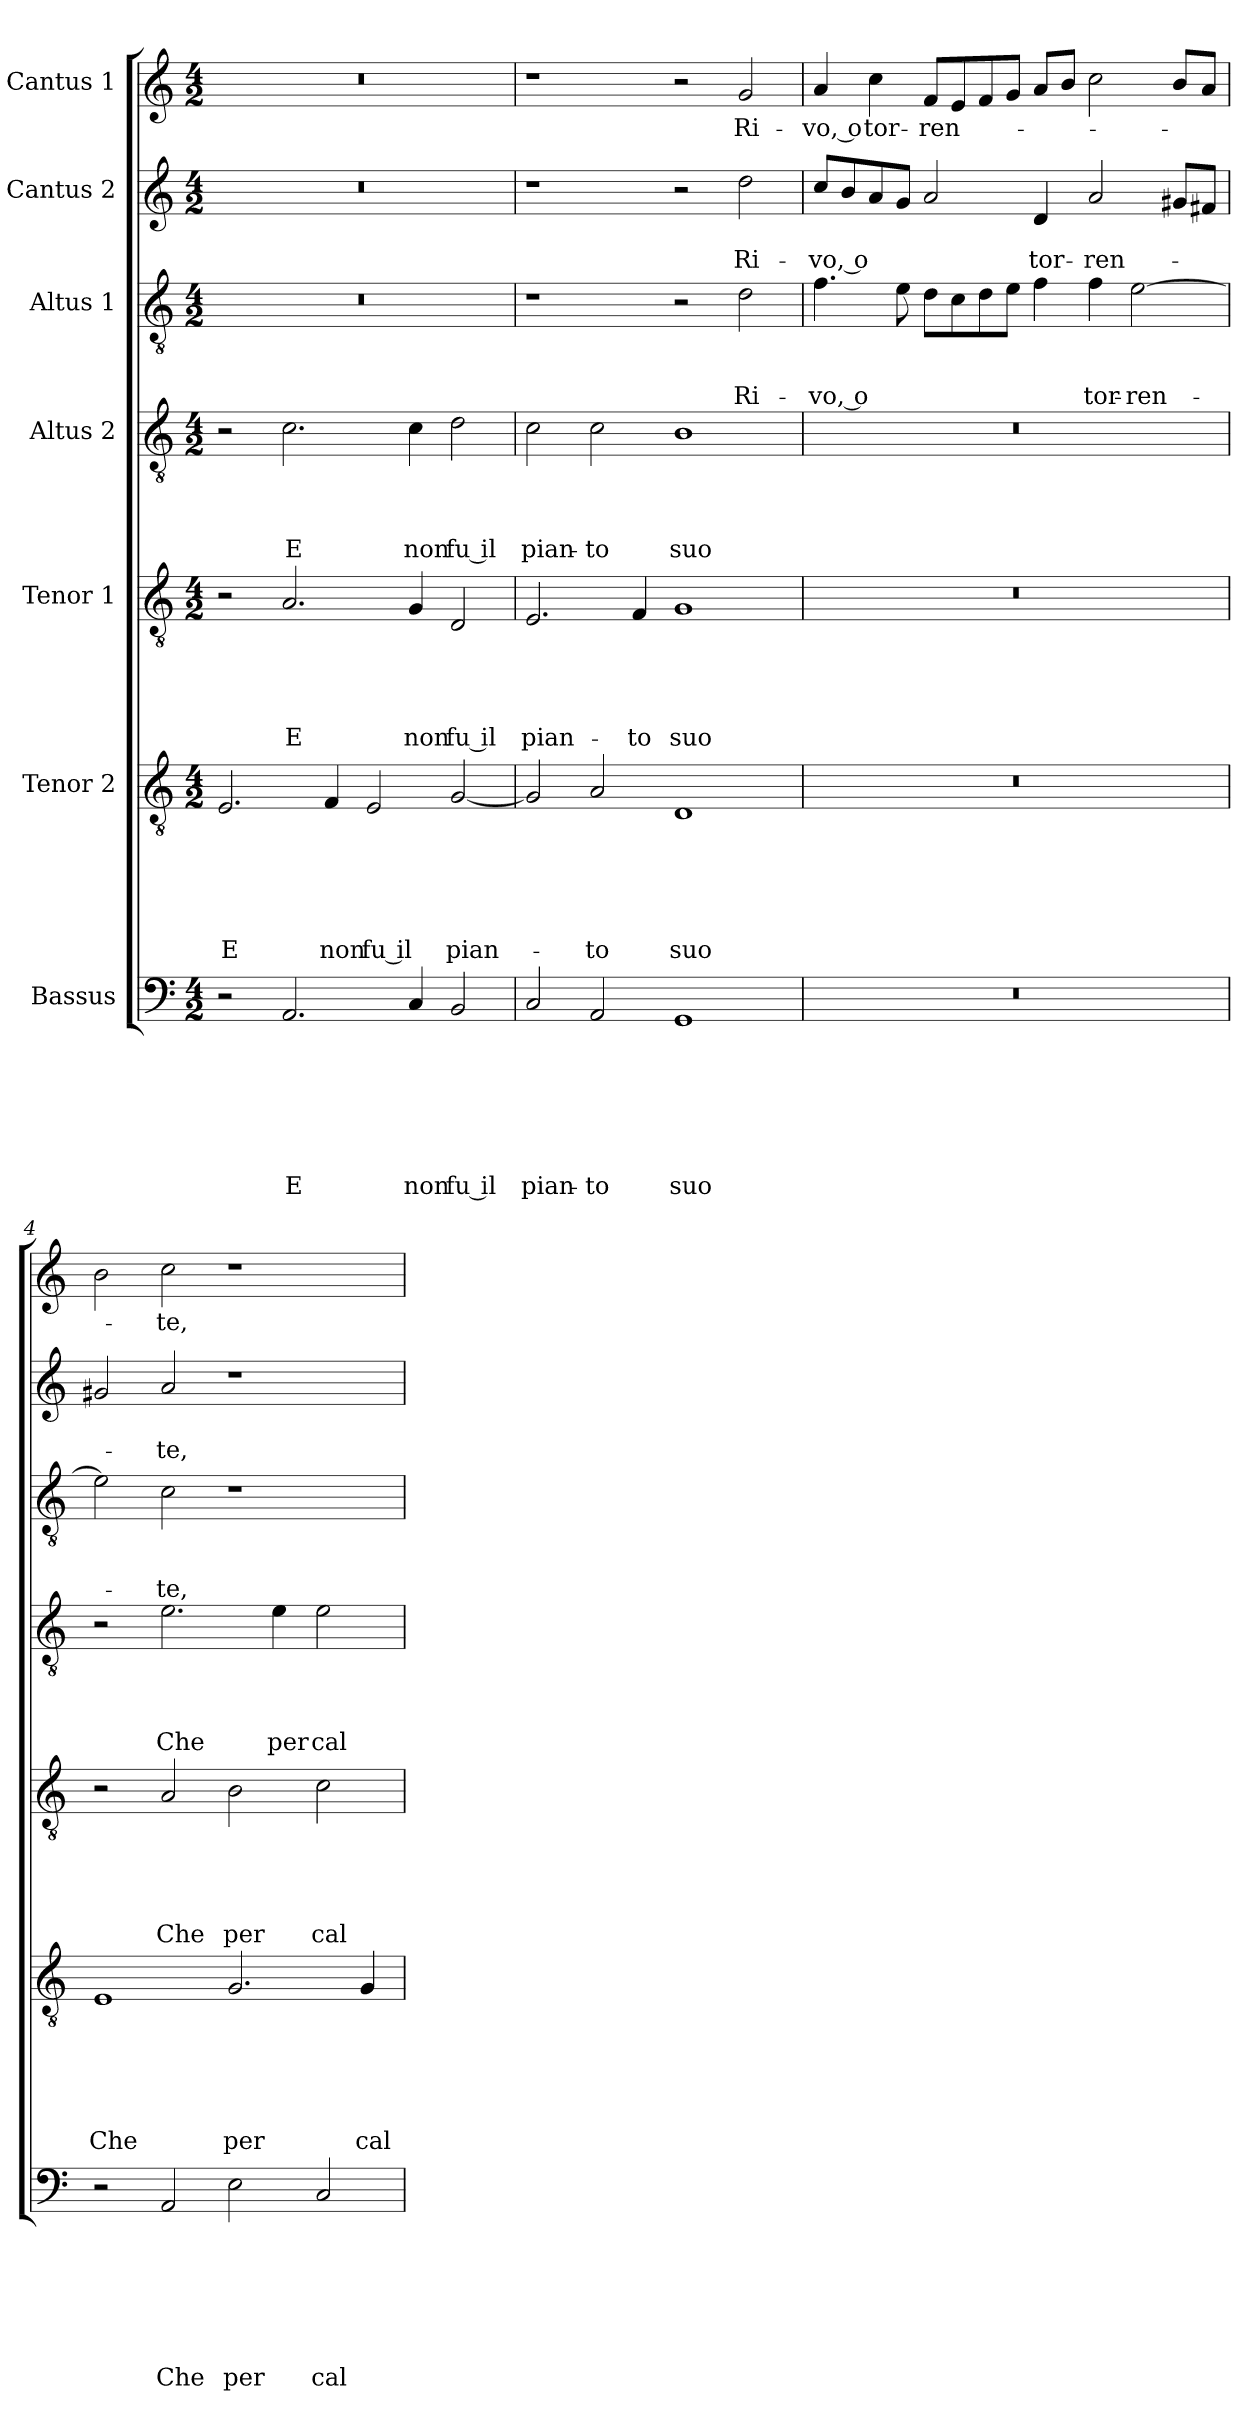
**kern	**text	**text	**text	**text	**text	**text	**text	**kern	**text	**text	**text	**text	**text	**text	**kern	**text	**text	**text	**text	**text	**kern	**text	**text	**text	**text	**kern	**text	**text	**text	**kern	**text	**text	**kern	**text
*part7	*part7	*part7	*part7	*part7	*part7	*part7	*part7	*part6	*part6	*part6	*part6	*part6	*part6	*part6	*part5	*part5	*part5	*part5	*part5	*part5	*part4	*part4	*part4	*part4	*part4	*part3	*part3	*part3	*part3	*part2	*part2	*part2	*part1	*part1
*staff7	*staff7	*staff7	*staff7	*staff7	*staff7	*staff7	*staff7	*staff6	*staff6	*staff6	*staff6	*staff6	*staff6	*staff6	*staff5	*staff5	*staff5	*staff5	*staff5	*staff5	*staff4	*staff4	*staff4	*staff4	*staff4	*staff3	*staff3	*staff3	*staff3	*staff2	*staff2	*staff2	*staff1	*staff1
*I"Bassus	*	*	*	*	*	*	*	*I"Tenor 2	*	*	*	*	*	*	*I"Tenor 1	*	*	*	*	*	*I"Altus 2	*	*	*	*	*I"Altus 1	*	*	*	*I"Cantus 2	*	*	*I"Cantus 1	*
*clefF4	*	*	*	*	*	*	*	*clefGv2	*	*	*	*	*	*	*clefGv2	*	*	*	*	*	*clefGv2	*	*	*	*	*clefGv2	*	*	*	*clefG2	*	*	*clefG2	*
*k[]	*	*	*	*	*	*	*	*k[]	*	*	*	*	*	*	*k[]	*	*	*	*	*	*k[]	*	*	*	*	*k[]	*	*	*	*k[]	*	*	*k[]	*
*a:	*	*	*	*	*	*	*	*a:	*	*	*	*	*	*	*a:	*	*	*	*	*	*a:	*	*	*	*	*a:	*	*	*	*a:	*	*	*a:	*
*M4/2	*	*	*	*	*	*	*	*M4/2	*	*	*	*	*	*	*M4/2	*	*	*	*	*	*M4/2	*	*	*	*	*M4/2	*	*	*	*M4/2	*	*	*M4/2	*
=1	=1	=1	=1	=1	=1	=1	=1	=1	=1	=1	=1	=1	=1	=1	=1	=1	=1	=1	=1	=1	=1	=1	=1	=1	=1	=1	=1	=1	=1	=1	=1	=1	=1	=1
!	!	!	!	!	!	!	!	!	!	!	!	!	!	!LO:LY:b	!	!	!	!	!	!	!	!	!	!	!	!	!	!	!	!	!	!	!	!
2r	.	.	.	.	.	.	.	2.E/	.	.	.	.	.	E	2r	.	.	.	.	.	2r	.	.	.	.	0r	.	.	.	0r	.	.	0r	.
!	!	!	!	!	!	!	!LO:LY:b	!	!	!	!	!	!	!	!	!	!	!	!	!LO:LY:b	!	!	!	!	!LO:LY:b	!	!	!	!	!	!	!	!	!
2.AA/	.	.	.	.	.	.	E	.	.	.	.	.	.	.	2.A/	.	.	.	.	E	2.c\	.	.	.	E	.	.	.	.	.	.	.	.	.
!	!	!	!	!	!	!	!	!	!	!	!	!	!	!LO:LY:b	!	!	!	!	!	!	!	!	!	!	!	!	!	!	!	!	!	!	!	!
.	.	.	.	.	.	.	.	4F/	.	.	.	.	.	non	.	.	.	.	.	.	.	.	.	.	.	.	.	.	.	.	.	.	.	.
!	!	!	!	!	!	!	!	!	!	!	!	!	!	!LO:LY:b	!	!	!	!	!	!	!	!	!	!	!	!	!	!	!	!	!	!	!	!
.	.	.	.	.	.	.	.	2E/	.	.	.	.	.	fu il	.	.	.	.	.	.	.	.	.	.	.	.	.	.	.	.	.	.	.	.
!	!	!	!	!	!	!	!LO:LY:b	!	!	!	!	!	!	!	!	!	!	!	!	!LO:LY:b	!	!	!	!	!LO:LY:b	!	!	!	!	!	!	!	!	!
4C/	.	.	.	.	.	.	non	.	.	.	.	.	.	.	4G/	.	.	.	.	non	4c\	.	.	.	non	.	.	.	.	.	.	.	.	.
!	!	!	!	!	!	!	!LO:LY:b	!	!	!	!	!	!	!LO:LY:b	!	!	!	!	!	!LO:LY:b	!	!	!	!	!LO:LY:b	!	!	!	!	!	!	!	!	!
2BB/	.	.	.	.	.	.	fu il	[2G/	.	.	.	.	.	pian-	2D/	.	.	.	.	fu il	2d\	.	.	.	fu il	.	.	.	.	.	.	.	.	.
=2	=2	=2	=2	=2	=2	=2	=2	=2	=2	=2	=2	=2	=2	=2	=2	=2	=2	=2	=2	=2	=2	=2	=2	=2	=2	=2	=2	=2	=2	=2	=2	=2	=2	=2
!	!	!	!	!	!	!	!LO:LY:b	!	!	!	!	!	!	!	!	!	!	!	!	!LO:LY:b	!	!	!	!	!LO:LY:b	!	!	!	!	!	!	!	!	!
2C/	.	.	.	.	.	.	pian-	2G/]	.	.	.	.	.	.	2.E/	.	.	.	.	pian-	2c\	.	.	.	pian-	1r	.	.	.	1r	.	.	1r	.
!	!	!	!	!	!	!	!LO:LY:b	!	!	!	!	!	!	!LO:LY:b	!	!	!	!	!	!	!	!	!	!	!LO:LY:b	!	!	!	!	!	!	!	!	!
2AA/	.	.	.	.	.	.	-to	2A/	.	.	.	.	.	-to	.	.	.	.	.	.	2c\	.	.	.	-to	.	.	.	.	.	.	.	.	.
!	!	!	!	!	!	!	!	!	!	!	!	!	!	!	!	!	!	!	!	!LO:LY:b	!	!	!	!	!	!	!	!	!	!	!	!	!	!
.	.	.	.	.	.	.	.	.	.	.	.	.	.	.	4F/	.	.	.	.	-to	.	.	.	.	.	.	.	.	.	.	.	.	.	.
!	!	!	!	!	!	!	!LO:LY:b	!	!	!	!	!	!	!LO:LY:b	!	!	!	!	!	!LO:LY:b	!	!	!	!	!LO:LY:b	!	!	!	!	!	!	!	!	!
1GG	.	.	.	.	.	.	suo	1D	.	.	.	.	.	suo	1G	.	.	.	.	suo	1B	.	.	.	suo	2r	.	.	.	2r	.	.	2r	.
!	!	!	!	!	!	!	!	!	!	!	!	!	!	!	!	!	!	!	!	!	!	!	!	!	!	!	!	!	!LO:LY:b	!	!	!LO:LY:b	!	!LO:LY:b
.	.	.	.	.	.	.	.	.	.	.	.	.	.	.	.	.	.	.	.	.	.	.	.	.	.	2d\	.	.	Ri-	2dd\	.	Ri-	2g/	Ri-
=3	=3	=3	=3	=3	=3	=3	=3	=3	=3	=3	=3	=3	=3	=3	=3	=3	=3	=3	=3	=3	=3	=3	=3	=3	=3	=3	=3	=3	=3	=3	=3	=3	=3	=3
!	!	!	!	!	!	!	!	!	!	!	!	!	!	!	!	!	!	!	!	!	!	!	!	!	!	!	!	!	!LO:LY:b	!	!	!LO:LY:b	!	!LO:LY:b
0r	.	.	.	.	.	.	.	0r	.	.	.	.	.	.	0r	.	.	.	.	.	0r	.	.	.	.	4.f\	.	.	-vo, o	8cc/L	.	-vo, o	4a/	-vo, o
.	.	.	.	.	.	.	.	.	.	.	.	.	.	.	.	.	.	.	.	.	.	.	.	.	.	.	.	.	.	8b/	.	.	.	.
!	!	!	!	!	!	!	!	!	!	!	!	!	!	!	!	!	!	!	!	!	!	!	!	!	!	!	!	!	!	!	!	!	!	!LO:LY:b
.	.	.	.	.	.	.	.	.	.	.	.	.	.	.	.	.	.	.	.	.	.	.	.	.	.	.	.	.	.	8a/	.	.	4cc\	tor-
.	.	.	.	.	.	.	.	.	.	.	.	.	.	.	.	.	.	.	.	.	.	.	.	.	.	8e\	.	.	.	8g/J	.	.	.	.
!	!	!	!	!	!	!	!	!	!	!	!	!	!	!	!	!	!	!	!	!	!	!	!	!	!	!	!	!	!	!	!	!	!	!LO:LY:b
.	.	.	.	.	.	.	.	.	.	.	.	.	.	.	.	.	.	.	.	.	.	.	.	.	.	8d\L	.	.	.	2a/	.	.	8f/L	-ren-
.	.	.	.	.	.	.	.	.	.	.	.	.	.	.	.	.	.	.	.	.	.	.	.	.	.	8c\	.	.	.	.	.	.	8e/	.
.	.	.	.	.	.	.	.	.	.	.	.	.	.	.	.	.	.	.	.	.	.	.	.	.	.	8d\	.	.	.	.	.	.	8f/	.
.	.	.	.	.	.	.	.	.	.	.	.	.	.	.	.	.	.	.	.	.	.	.	.	.	.	8e\J	.	.	.	.	.	.	8g/J	.
!	!	!	!	!	!	!	!	!	!	!	!	!	!	!	!	!	!	!	!	!	!	!	!	!	!	!	!	!	!	!	!	!LO:LY:b	!	!
.	.	.	.	.	.	.	.	.	.	.	.	.	.	.	.	.	.	.	.	.	.	.	.	.	.	4f\	.	.	.	4d/	.	tor-	8a/L	.
.	.	.	.	.	.	.	.	.	.	.	.	.	.	.	.	.	.	.	.	.	.	.	.	.	.	.	.	.	.	.	.	.	8b/J	.
!	!	!	!	!	!	!	!	!	!	!	!	!	!	!	!	!	!	!	!	!	!	!	!	!	!	!	!	!	!LO:LY:b	!	!	!LO:LY:b	!	!
.	.	.	.	.	.	.	.	.	.	.	.	.	.	.	.	.	.	.	.	.	.	.	.	.	.	4f\	.	.	tor-	2a/	.	-ren-	2cc\	.
!	!	!	!	!	!	!	!	!	!	!	!	!	!	!	!	!	!	!	!	!	!	!	!	!	!	!	!	!	!LO:LY:b	!	!	!	!	!
.	.	.	.	.	.	.	.	.	.	.	.	.	.	.	.	.	.	.	.	.	.	.	.	.	.	[2e\	.	.	-ren-	.	.	.	.	.
.	.	.	.	.	.	.	.	.	.	.	.	.	.	.	.	.	.	.	.	.	.	.	.	.	.	.	.	.	.	8g#X/L	.	.	8b/L	.
.	.	.	.	.	.	.	.	.	.	.	.	.	.	.	.	.	.	.	.	.	.	.	.	.	.	.	.	.	.	8f#X/J	.	.	8a/J	.
=4	=4	=4	=4	=4	=4	=4	=4	=4	=4	=4	=4	=4	=4	=4	=4	=4	=4	=4	=4	=4	=4	=4	=4	=4	=4	=4	=4	=4	=4	=4	=4	=4	=4	=4
!	!	!	!	!	!	!	!	!	!	!	!	!	!	!LO:LY:b	!	!	!	!	!	!	!	!	!	!	!	!	!	!	!	!	!	!	!	!
2r	.	.	.	.	.	.	.	1E	.	.	.	.	.	Che	2r	.	.	.	.	.	2r	.	.	.	.	2e\]	.	.	.	2g#X/	.	.	2b\	.
!	!	!	!	!	!	!	!LO:LY:b	!	!	!	!	!	!	!	!	!	!	!	!	!LO:LY:b	!	!	!	!	!LO:LY:b	!	!	!	!LO:LY:b	!	!	!LO:LY:b	!	!LO:LY:b
2AA/	.	.	.	.	.	.	Che	.	.	.	.	.	.	.	2A/	.	.	.	.	Che	2.e\	.	.	.	Che	2c\	.	.	-te,	2a/	.	-te,	2cc\	-te,
!	!	!	!	!	!	!	!LO:LY:b	!	!	!	!	!	!	!LO:LY:b	!	!	!	!	!	!LO:LY:b	!	!	!	!	!	!	!	!	!	!	!	!	!	!
2E\	.	.	.	.	.	.	per	2.G/	.	.	.	.	.	per	2B\	.	.	.	.	per	.	.	.	.	.	1r	.	.	.	1r	.	.	1r	.
!	!	!	!	!	!	!	!	!	!	!	!	!	!	!	!	!	!	!	!	!	!	!	!	!	!LO:LY:b	!	!	!	!	!	!	!	!	!
.	.	.	.	.	.	.	.	.	.	.	.	.	.	.	.	.	.	.	.	.	4e\	.	.	.	per	.	.	.	.	.	.	.	.	.
!	!	!	!	!	!	!	!LO:LY:b	!	!	!	!	!	!	!	!	!	!	!	!	!LO:LY:b	!	!	!	!	!LO:LY:b	!	!	!	!	!	!	!	!	!
2C/	.	.	.	.	.	.	cal-	.	.	.	.	.	.	.	2c\	.	.	.	.	cal-	2e\	.	.	.	cal-	.	.	.	.	.	.	.	.	.
!	!	!	!	!	!	!	!	!	!	!	!	!	!	!LO:LY:b	!	!	!	!	!	!	!	!	!	!	!	!	!	!	!	!	!	!	!	!
.	.	.	.	.	.	.	.	4G/	.	.	.	.	.	cal-	.	.	.	.	.	.	.	.	.	.	.	.	.	.	.	.	.	.	.	.
=	=	=	=	=	=	=	=	=	=	=	=	=	=	=	=	=	=	=	=	=	=	=	=	=	=	=	=	=	=	=	=	=	=	=
*-	*-	*-	*-	*-	*-	*-	*-	*-	*-	*-	*-	*-	*-	*-	*-	*-	*-	*-	*-	*-	*-	*-	*-	*-	*-	*-	*-	*-	*-	*-	*-	*-	*-	*-
